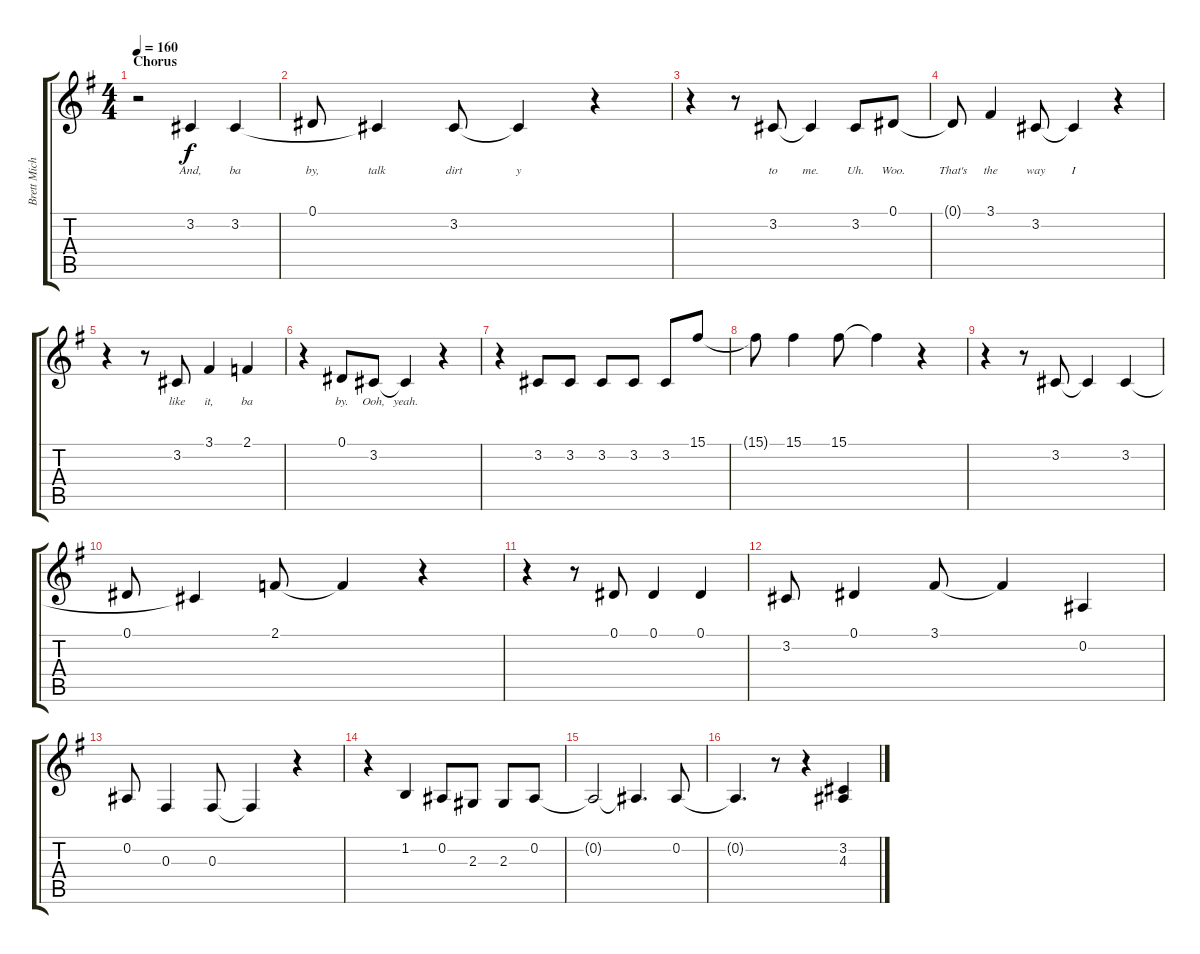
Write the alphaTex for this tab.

\track ("Brett Michaels - Vocals" "Brett Mich") {mute instrument lead2sawtooth}
\staff {score tabs}
\tuning (Eb4 Bb3 Gb3 Db3 Ab2 Eb2) {hide}
\ts (4 4)
\section ("" "Chorus")
\tempo 160
\clef g2
\ks g
r.2{dy f} 3.2.4{lyrics (0 "And,") lyrics (1 "") lyrics (2 "") lyrics (3 "") lyrics (4 "")} 3.2.4{lyrics (0 "ba") lyrics (1 "") lyrics (2 "") lyrics (3 "") lyrics (4 "")} |
0.1.8{lyrics (0 "by,") lyrics (1 "") lyrics (2 "") lyrics (3 "") lyrics (4 "")} 3.2{t}.4{lyrics (0 "talk") lyrics (1 "") lyrics (2 "") lyrics (3 "") lyrics (4 "")} 3.2.8{lyrics (0 "dirt") lyrics (1 "") lyrics (2 "") lyrics (3 "") lyrics (4 "")} 3.2{t}.4{lyrics (0 "y") lyrics (1 "") lyrics (2 "") lyrics (3 "") lyrics (4 "")} r.4 |
r.4 r.8 3.2.8{lyrics (0 "to") lyrics (1 "") lyrics (2 "") lyrics (3 "") lyrics (4 "")} 3.2{t}.4{lyrics (0 "me.") lyrics (1 "") lyrics (2 "") lyrics (3 "") lyrics (4 "")} 3.2.8{lyrics (0 "Uh.") lyrics (1 "") lyrics (2 "") lyrics (3 "") lyrics (4 "")} 0.1.8{lyrics (0 "Woo.") lyrics (1 "") lyrics (2 "") lyrics (3 "") lyrics (4 "")} |
0.1{t}.8{lyrics (0 "That's") lyrics (1 "") lyrics (2 "") lyrics (3 "") lyrics (4 "")} 3.1.4{lyrics (0 "the") lyrics (1 "") lyrics (2 "") lyrics (3 "") lyrics (4 "")} 3.2.8{lyrics (0 "way") lyrics (1 "") lyrics (2 "") lyrics (3 "") lyrics (4 "")} 3.2{t}.4{lyrics (0 "I") lyrics (1 "") lyrics (2 "") lyrics (3 "") lyrics (4 "")} r.4 |
r.4 r.8 3.2.8{lyrics (0 "like") lyrics (1 "") lyrics (2 "") lyrics (3 "") lyrics (4 "")} 3.1.4{lyrics (0 "it,") lyrics (1 "") lyrics (2 "") lyrics (3 "") lyrics (4 "")} 2.1.4{lyrics (0 "ba") lyrics (1 "") lyrics (2 "") lyrics (3 "") lyrics (4 "")} |
r.4 0.1.8{lyrics (0 "by.") lyrics (1 "") lyrics (2 "") lyrics (3 "") lyrics (4 "")} 3.2.8{lyrics (0 "Ooh,") lyrics (1 "") lyrics (2 "") lyrics (3 "") lyrics (4 "")} 3.2{t}.4{lyrics (0 "yeah.") lyrics (1 "") lyrics (2 "") lyrics (3 "") lyrics (4 "")} r.4 |
r.4 3.2.8 3.2.8 3.2.8 3.2.8 3.2.8 15.1.8 |
15.1{t}.8 15.1.4 15.1.8 15.1{t}.4 r.4 |
r.4 r.8 3.2.8 3.2{t}.4 3.2.4 |
0.1.8 3.2{t}.4 2.1.8 2.1{t}.4 r.4 |
r.4 r.8 0.1.8 0.1.4 0.1.4 |
3.2.8 0.1.4 3.1.8 3.1{t}.4 0.2.4 |
0.2.8 0.3.4 0.3.8 0.3{t}.4 r.4 |
r.4 1.2.4 0.2.8 2.3.8 2.3.8 0.2.8 |
0.2{t}.2 0.2{t}.4{d} 0.2.8 |
0.2{t}.4{d} r.8 r.4 (3.2 4.3).4
